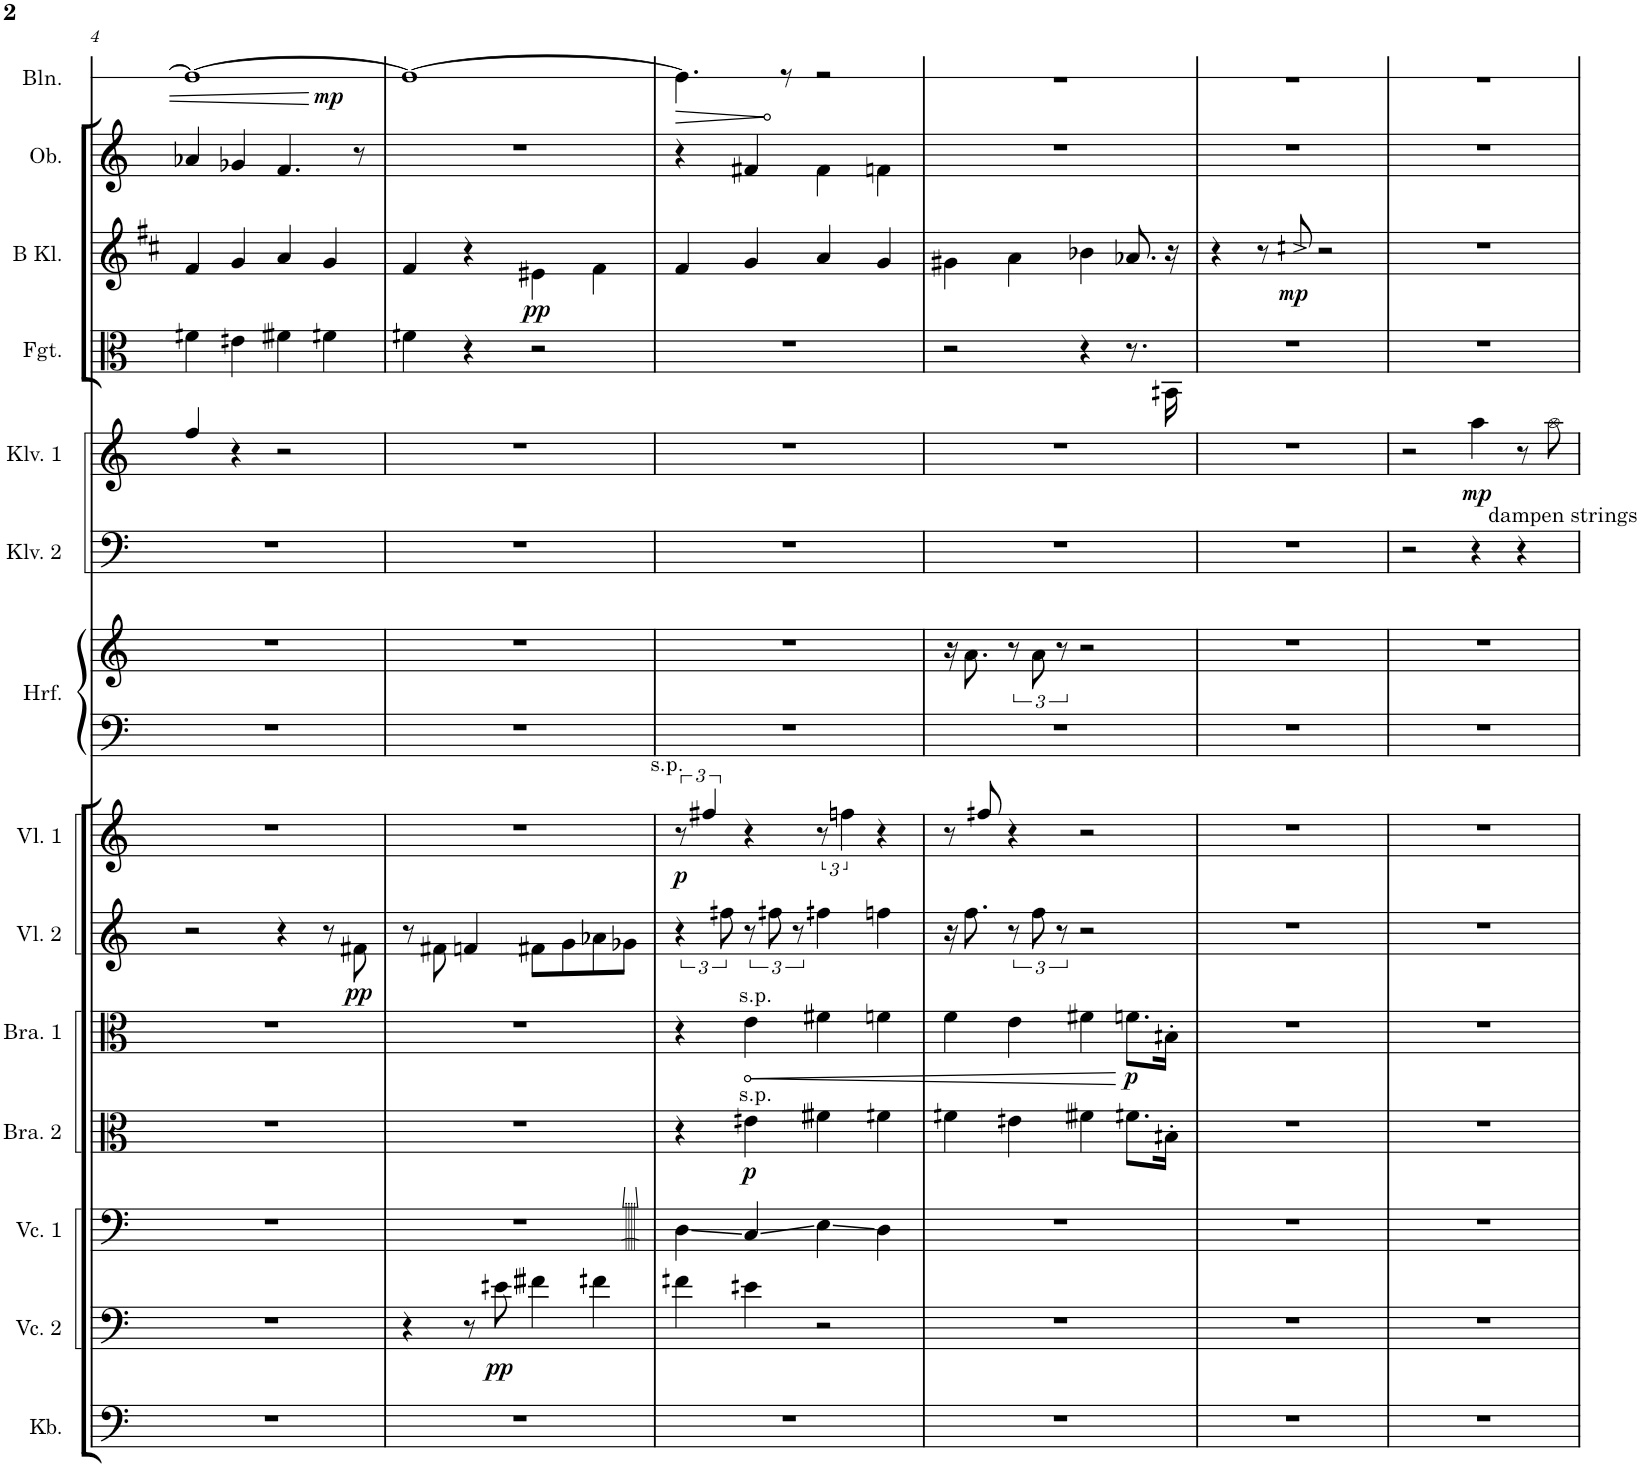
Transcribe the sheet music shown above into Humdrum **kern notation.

**kern	**kern	**dynam	**kern	**kern	**dynam	**kern	**dynam	**kern	**dynam	**kern	**dynam	**kern	**kern	**kern	**kern	**dynam	**kern	**kern	**dynam	**kern	**kern	**dynam	**kern
*part14	*part13	*part13	*part12	*part11	*part11	*part10	*part10	*part9	*part9	*part8	*part8	*part7	*part7	*part6	*part6	*part6	*part5	*part4	*part4	*part3	*part2	*part2	*part1
*staff16	*staff15	*staff15	*staff14	*staff13	*staff13	*staff12	*staff12	*staff11	*staff11	*staff10	*staff10	*staff9	*staff8	*staff7	*staff6	*staff6/7	*staff5	*staff4	*staff4	*staff3	*staff2	*staff2	*staff1
*I"Kontrabass	*I"Violoncello 2	*	*I"Violoncello 1	*I"Bratsche 2	*	*I"Bratsche 1	*	*I"Violine 2	*	*I"Violine 1	*	*I"Harfe	*	*I"Klavier 1	*	*	*I"Fagott	*I"Klarinette in B	*	*I"Oboe	*I"Ballon	*	*I"atmen
*I'Kb.	*I'Vc. 2	*	*I'Vc. 1	*I'Bra. 2	*	*I'Bra. 1	*	*I'Vl. 2	*	*I'Vl. 1	*	*I'Hrf.	*	*I'Klv. 1	*	*	*I'Fgt.	*	*	*I'Ob.	*I'Bln.	*	*
!!LO:PB:g=z
*clefF4	*clefF4	*	*clefF4	*clefC3	*	*clefC3	*	*clefG2	*	*clefG2	*	*clefF4	*clefG2	*clefF4	*clefG2	*	*clefC3	*clefG2	*	*clefG2	*clefG2	*	*clefG2
*Trd7c12	*	*	*	*	*	*	*	*	*	*	*	*	*	*	*	*	*	*Trd1c2	*	*	*Trd-7c-12	*	*
*k[]	*k[]	*	*k[]	*k[]	*	*k[]	*	*k[]	*	*k[]	*	*k[]	*k[]	*k[]	*k[]	*	*k[]	*k[f#c#]	*	*k[]	*k[]	*	*k[]
*M4/4	*M4/4	*	*M4/4	*M4/4	*	*M4/4	*	*M4/4	*	*M4/4	*	*M4/4	*M4/4	*M4/4	*M4/4	*	*M4/4	*M4/4	*	*M4/4	*M4/4	*	*M4/4
=4	=4	=4	=4	=4	=4	=4	=4	=4	=4	=4	=4	=4	=4	=4	=4	=4	=4	=4	=4	=4	=4	=4	=4
*	*	*	*	*	*	*	*	*	*	*	*	*	*	*	*	*	*	*	*	*	*^	*	*
1r	1r	.	1r	1r	.	1r	.	2r	.	1r	.	1r	1r	1r	4ff/	.	4fn\	4f#/	.	4a-X/	1ff_	2.ff	.	2r
.	.	.	.	.	.	.	.	.	.	.	.	.	.	.	4r	.	4en\	4g/	.	4g-X/	.	.	.	.
.	.	.	.	.	.	.	.	4r	.	.	.	.	.	.	2r	.	4fn\	4a/	.	4.f/	.	.	.	2ryy
!	!	!	!	!	!	!	!	!	!	!	!	!	!	!	!	!	!	!	!	!	!	!	!LO:DY:b	!
.	.	.	.	.	.	.	.	8r	.	.	.	.	.	.	.	.	4fn\	4g/	.	.	.	4ff	mp	.
!	!	!	!	!	!	!	!	!	!LO:DY:b	!	!	!	!	!	!	!	!	!	!	!	!	!	!	!
.	.	.	.	.	.	.	.	8f#X\	pp	.	.	.	.	.	.	.	.	.	.	8r	.	.	.	.
*	*	*	*	*	*	*	*	*	*	*	*	*	*	*	*	*	*	*	*	*	*v	*v	*	*
=5-	=5-	=5-	=5-	=5-	=5-	=5-	=5-	=5-	=5-	=5-	=5-	=5-	=5-	=5-	=5-	=5-	=5-	=5-	=5-	=5-	=5-	=5-	=5-
1r	4r	.	1r	1r	.	1r	.	8r	.	1r	.	1r	1r	1r	1r	.	4fn\	4f#/	.	1r	1ff_	.	1r
.	.	.	.	.	.	.	.	8f#X\	.	.	.	.	.	.	.	.	.	.	.	.	.	.	.
.	8r	.	.	.	.	.	.	4fn/	.	.	.	.	.	.	.	.	4r	4r	.	.	.	.	.
!	!	!LO:DY:b	!	!	!	!	!	!	!	!	!	!	!	!	!	!	!	!	!	!	!	!	!
.	8en\	pp	.	.	.	.	.	.	.	.	.	.	.	.	.	.	.	.	.	.	.	.	.
!	!	!	!	!	!	!	!	!	!	!	!	!	!	!	!	!	!	!	!LO:DY:b	!	!	!	!
.	4fn\	.	.	.	.	.	.	8f#X\L	.	.	.	.	.	.	.	.	2r	4e#X\	pp	.	.	.	.
.	.	.	.	.	.	.	.	8g\	.	.	.	.	.	.	.	.	.	.	.	.	.	.	.
.	4fn\	.	.	.	.	.	.	8a-X\	.	.	.	.	.	.	.	.	.	4f#\	.	.	.	.	.
.	.	.	.	.	.	.	.	8g-X\J	.	.	.	.	.	.	.	.	.	.	.	.	.	.	.
=6-	=6-	=6-	=6-	=6-	=6-	=6-	=6-	=6-	=6-	=6-	=6-	=6-	=6-	=6-	=6-	=6-	=6-	=6-	=6-	=6-	=6-	=6-	=6-
*	*	*	*clefG2	*	*	*	*	*	*	*	*	*	*	*	*	*	*	*	*	*	*	*	*
!	!	!	!	!	!	!	!	!	!	!LO:TX:a:t=s.p.	!	!	!	!	!	!	!	!	!	!	!	!	!
!	!	!	!	!	!	!	!	!	!	!	!LO:DY:b	!	!	!	!	!	!	!	!	!	!	!LO:HP:b	!
1r	4fn\	.	4bbb\	4r	.	4r	.	6r	.	12r	p	1r	1r	1r	1r	.	1r	4f#/	.	4r	4.ff\]	>	1r
.	.	.	.	.	.	.	.	.	.	6ff#X/	.	.	.	.	.	.	.	.	.	.	.	.	.
.	.	.	.	.	.	.	.	12ffn\	.	.	.	.	.	.	.	.	.	.	.	.	.	.	.
!	!	!	!	!	!	!LO:TX:a:t=s.p.	!	!	!	!	!	!	!	!	!	!	!	!	!	!	!	!	!
!	!	!	!	!LO:TX:a:t=s.p.	!	!	!	!	!	!	!	!	!	!	!	!	!	!	!	!	!	!	!
!	!	!	!	!	!LO:DY:b	!	!LO:HP:b	!	!	!	!	!	!	!	!	!	!	!	!	!	!	!	!
.	4en\	.	4aaa/	4en\	p	4e\	<	12r	.	4r	.	.	.	.	.	.	.	4g/	.	4f#X/	.	.	.
.	.	.	.	.	.	.	.	12ffn\	.	.	.	.	.	.	.	.	.	.	.	.	.	.	.
.	.	.	.	.	.	.	.	.	.	.	.	.	.	.	.	.	.	.	.	.	8r	]	.
.	.	.	.	.	.	.	.	12r	.	.	.	.	.	.	.	.	.	.	.	.	.	.	.
.	2r	.	4cccc\	4fn\	.	4f#X\	.	4ffn\	.	12r	.	.	.	.	.	.	.	4a/	.	4f#\	2r	.	.
.	.	.	.	.	.	.	.	.	.	6ffn\	.	.	.	.	.	.	.	.	.	.	.	.	.
.	.	.	4bbb\	4fn\	.	4fn\	.	4ffn\	.	4r	.	.	.	.	.	.	.	4g/	.	4fn\	.	.	.
=7-	=7-	=7-	=7-	=7-	=7-	=7-	=7-	=7-	=7-	=7-	=7-	=7-	=7-	=7-	=7-	=7-	=7-	=7-	=7-	=7-	=7-	=7-	=7-
1r	1r	.	1r	4fn\	.	4f\	.	16r	.	8r	.	1r	16r	1r	1r	.	2r	4g#X\	.	1r	1r	.	1r
.	.	.	.	.	.	.	.	8.ff\	.	.	.	.	8.a\	.	.	.	.	.	.	.	.	.	.
.	.	.	.	.	.	.	.	.	.	8ffn/	.	.	.	.	.	.	.	.	.	.	.	.	.
.	.	.	.	4en\	.	4e\	.	12r	.	4r	.	.	12r	.	.	.	.	4a\	.	.	.	.	.
.	.	.	.	.	.	.	.	12ff\	.	.	.	.	12a\	.	.	.	.	.	.	.	.	.	.
.	.	.	.	.	.	.	.	12r	.	.	.	.	12r	.	.	.	.	.	.	.	.	.	.
.	.	.	.	4fn\	.	4f#X\	.	2r	.	2r	.	.	2r	.	.	.	4r	4b-X\	.	.	.	.	.
!	!	!	!	!	!	!	!LO:DY:n=1:b	!	!	!	!	!	!	!	!	!	!	!	!	!	!	!	!
.	.	.	.	8.fn\L	.	8.fn\L	[ p	.	.	.	.	.	.	.	.	.	8.r	8.a-X/	.	.	.	.	.
.	.	.	.	16Bn'\Jk	.	16Bn'\Jk	.	.	.	.	.	.	.	.	.	.	16BBn\	16r	.	.	.	.	.
=8-	=8-	=8-	=8-	=8-	=8-	=8-	=8-	=8-	=8-	=8-	=8-	=8-	=8-	=8-	=8-	=8-	=8-	=8-	=8-	=8-	=8-	=8-	=8-
1r	1r	.	1r	1r	.	1r	.	1r	.	1r	.	1r	1r	1r	1r	.	1r	4r	.	1r	1r	.	1r
.	.	.	.	.	.	.	.	.	.	.	.	.	.	.	.	.	.	8r	.	.	.	.	.
!	!	!	!	!	!	!	!	!	!	!	!	!	!	!	!	!	!	!	!LO:DY:b	!	!	!	!
.	.	.	.	.	.	.	.	.	.	.	.	.	.	.	.	.	.	8ccn`/	mp	.	.	.	.
.	.	.	.	.	.	.	.	.	.	.	.	.	.	.	.	.	.	2r	.	.	.	.	.
=9-	=9-	=9-	=9-	=9-	=9-	=9-	=9-	=9-	=9-	=9-	=9-	=9-	=9-	=9-	=9-	=9-	=9-	=9-	=9-	=9-	=9-	=9-	=9-
1r	1r	.	1r	1r	.	1r	.	1r	.	1r	.	1r	1r	2r	2r	.	1r	1r	.	1r	1r	.	1r
!	!	!	!	!	!	!	!	!	!	!	!	!	!	!	!	!LO:DY:b	!	!	!	!	!	!	!
.	.	.	.	.	.	.	.	.	.	.	.	.	.	4r	4aa\	mp	.	.	.	.	.	.	.
!	!	!	!	!	!	!	!	!	!	!	!	!	!	!LO:TX:a:t=dampen strings	!	!	!	!	!	!	!	!	!
.	.	.	.	.	.	.	.	.	.	.	.	.	.	4r	8r	.	.	.	.	.	.	.	.
.	.	.	.	.	.	.	.	.	.	.	.	.	.	.	8aa`\	.	.	.	.	.	.	.	.
=-	=-	=-	=-	=-	=-	=-	=-	=-	=-	=-	=-	=-	=-	=-	=-	=-	=-	=-	=-	=-	=-	=-	=-
*-	*-	*-	*-	*-	*-	*-	*-	*-	*-	*-	*-	*-	*-	*-	*-	*-	*-	*-	*-	*-	*-	*-	*-
